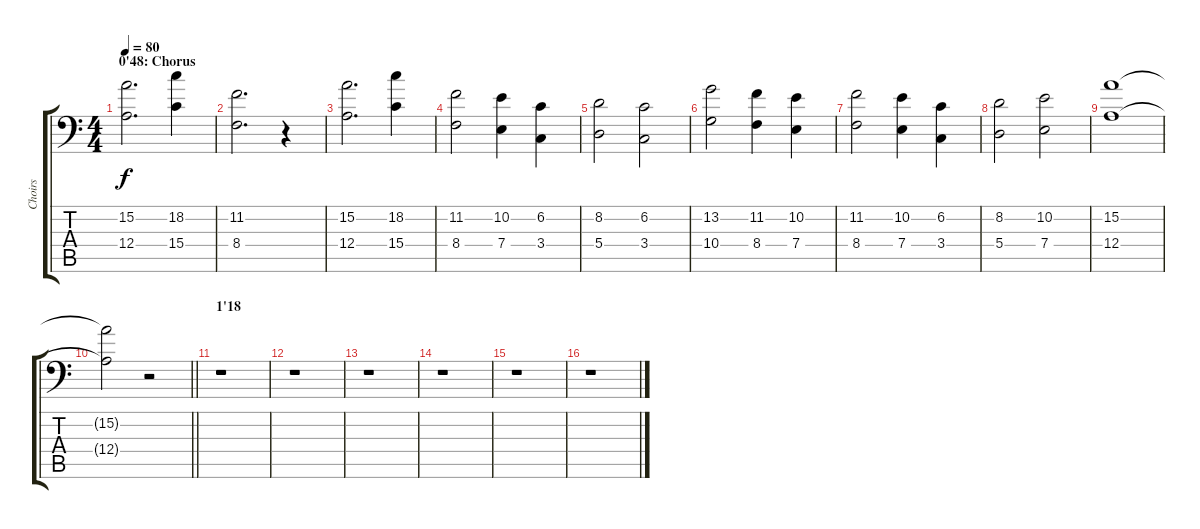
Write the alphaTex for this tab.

\track ("Choirs" "Choirs") {instrument choiraahs}
\staff {score tabs}
\tuning (B3 Gb3 D3 A2 E2 A1) {hide}
\ts (4 4)
\section ("" "0'48: Chorus")
\tempo 80
\clef f4
\ks c
(15.2 12.4).2{d dy f} (18.2 15.4).4 |
(11.2 8.4).2{d} r.4 |
(15.2 12.4).2{d} (18.2 15.4).4 |
(11.2 8.4).2 (10.2 7.4).4 (6.2 3.4).4 |
(8.2 5.4).2 (6.2 3.4).2 |
(13.2 10.4).2 (11.2 8.4).4 (10.2 7.4).4 |
(11.2 8.4).2 (10.2 7.4).4 (6.2 3.4).4 |
(8.2 5.4).2 (10.2 7.4).2 |
(15.2 12.4).1{volume 4} |
\barLineRight lightlight
(15.2{t} 12.4{t}).2 r.2 |
\section ("" "1'18")
r.1 |
r.1 |
r.1 |
r.1 |
r.1 |
r.1
